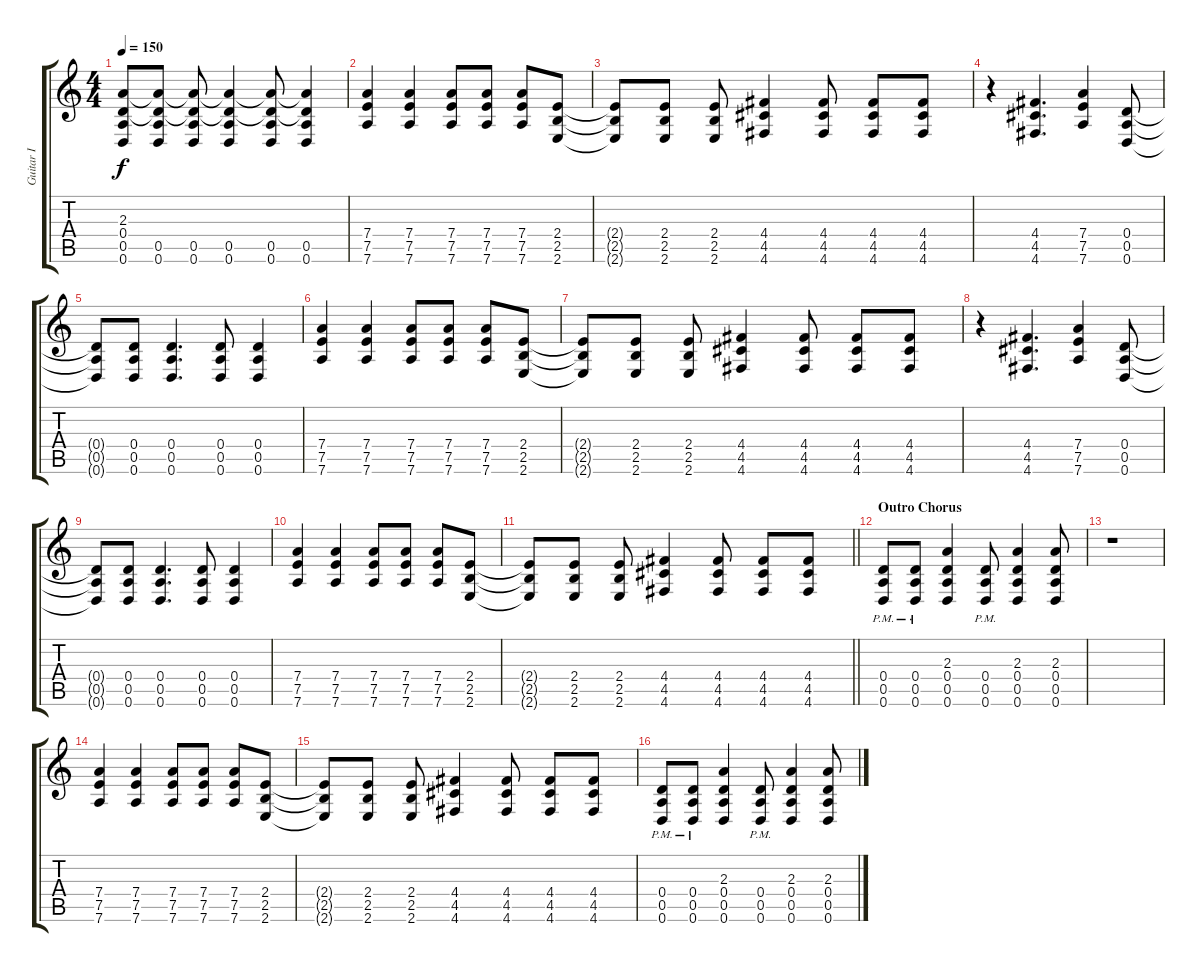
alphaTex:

\track ("Guitar I" "Guitar I") {instrument distortionguitar}
\staff {score tabs}
\tuning (E4 B3 G3 D3 A2 D2) {hide}
\ts (4 4)
\tempo 150
\clef g2
\ks c
(2.3{t} 0.4{t} 0.5{t} 0.6{t}).8{dy f} (2.3{t} 0.4{t} 0.5 0.6).8 (2.3{t} 0.4{t} 0.5 0.6).8 (2.3{t} 0.4{t} 0.5 0.6).4 (2.3{t} 0.4{t} 0.5 0.6).8 (2.3{t} 0.4{t} 0.5 0.6).4 |
(7.4 7.5 7.6).4 (7.4 7.5 7.6).4 (7.4 7.5 7.6).8 (7.4 7.5 7.6).8 (7.4 7.5 7.6).8 (2.4 2.5 2.6).8 |
(2.4{t} 2.5{t} 2.6{t}).8 (2.4 2.5 2.6).8 (2.4 2.5 2.6).8 (4.4 4.5 4.6).4 (4.4 4.5 4.6).8 (4.4 4.5 4.6).8 (4.4 4.5 4.6).8 |
r.4 (4.4 4.5 4.6).4{d} (7.4 7.5 7.6).4 (0.4 0.5 0.6).8 |
(0.4{t} 0.5{t} 0.6{t}).8 (0.4 0.5 0.6).8 (0.4 0.5 0.6).4{d} (0.4 0.5 0.6).8 (0.4 0.5 0.6).4 |
(7.4 7.5 7.6).4 (7.4 7.5 7.6).4 (7.4 7.5 7.6).8 (7.4 7.5 7.6).8 (7.4 7.5 7.6).8 (2.4 2.5 2.6).8 |
(2.4{t} 2.5{t} 2.6{t}).8 (2.4 2.5 2.6).8 (2.4 2.5 2.6).8 (4.4 4.5 4.6).4 (4.4 4.5 4.6).8 (4.4 4.5 4.6).8 (4.4 4.5 4.6).8 |
r.4 (4.4 4.5 4.6).4{d} (7.4 7.5 7.6).4 (0.4 0.5 0.6).8 |
(0.4{t} 0.5{t} 0.6{t}).8 (0.4 0.5 0.6).8 (0.4 0.5 0.6).4{d} (0.4 0.5 0.6).8 (0.4 0.5 0.6).4 |
(7.4 7.5 7.6).4 (7.4 7.5 7.6).4 (7.4 7.5 7.6).8 (7.4 7.5 7.6).8 (7.4 7.5 7.6).8 (2.4 2.5 2.6).8 |
\barLineRight lightlight
(2.4{t} 2.5{t} 2.6{t}).8 (2.4 2.5 2.6).8 (2.4 2.5 2.6).8 (4.4 4.5 4.6).4 (4.4 4.5 4.6).8 (4.4 4.5 4.6).8 (4.4 4.5 4.6).8 |
\section ("" "Outro Chorus")
(0.4{pm} 0.5{pm} 0.6{pm}).8 (0.4{pm} 0.5{pm} 0.6{pm}).8 (2.3 0.4 0.5 0.6).4 (0.4{pm} 0.5{pm} 0.6{pm}).8 (2.3 0.4 0.5 0.6).4 (2.3 0.4 0.5 0.6).8 |
r.1 |
(7.4 7.5 7.6).4 (7.4 7.5 7.6).4 (7.4 7.5 7.6).8 (7.4 7.5 7.6).8 (7.4 7.5 7.6).8 (2.4 2.5 2.6).8 |
(2.4{t} 2.5{t} 2.6{t}).8 (2.4 2.5 2.6).8 (2.4 2.5 2.6).8 (4.4 4.5 4.6).4 (4.4 4.5 4.6).8 (4.4 4.5 4.6).8 (4.4 4.5 4.6).8 |
(0.4{pm} 0.5{pm} 0.6{pm}).8 (0.4{pm} 0.5{pm} 0.6{pm}).8 (2.3 0.4 0.5 0.6).4 (0.4{pm} 0.5{pm} 0.6{pm}).8 (2.3 0.4 0.5 0.6).4 (2.3 0.4 0.5 0.6).8
